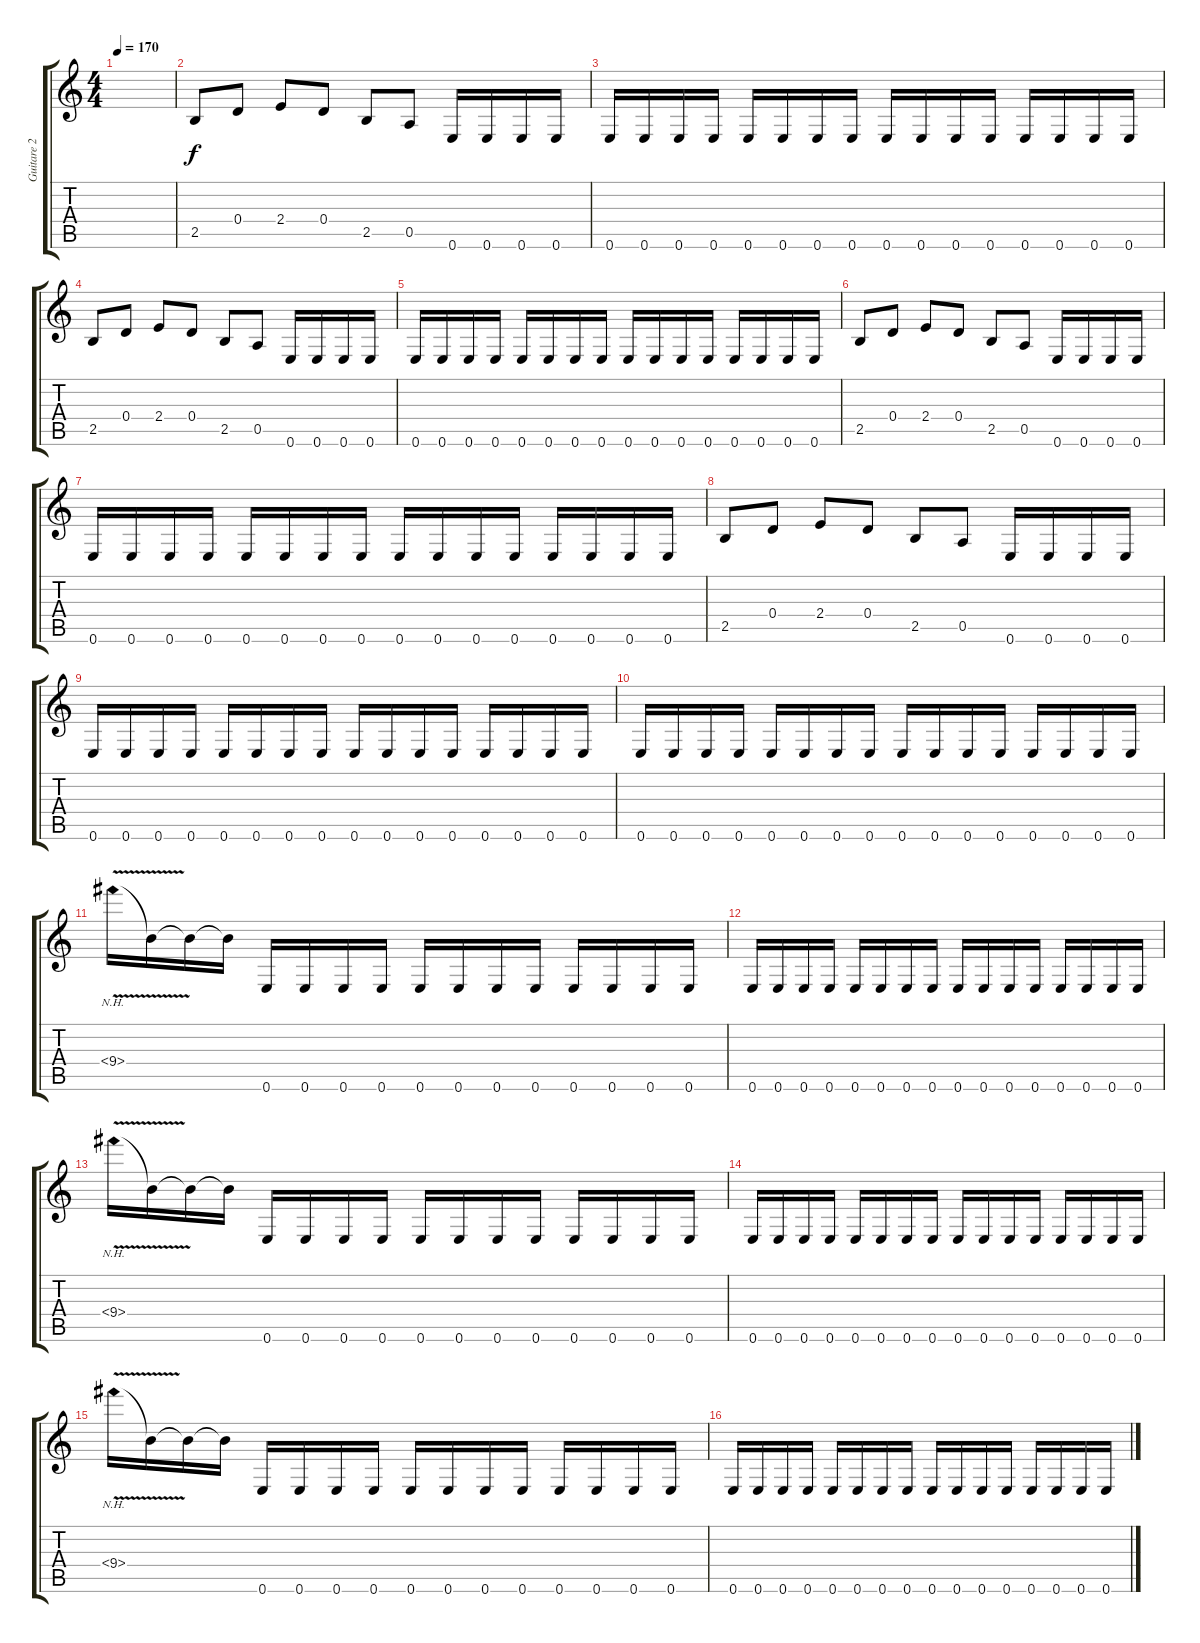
\track ("Guitare 2" "Guitare 2") {instrument distortionguitar}
\staff {score tabs}
\tuning (E4 B3 G3 D3 A2 E2) {hide}
\ts (4 4)
\tempo 170
\clef g2
\ks c
|
2.5.8 0.4.8 2.4.8 0.4.8 2.5.8 0.5.8 0.6.16 0.6.16 0.6.16 0.6.16 |
0.6.16 0.6.16 0.6.16 0.6.16 0.6.16 0.6.16 0.6.16 0.6.16 0.6.16 0.6.16 0.6.16 0.6.16 0.6.16 0.6.16 0.6.16 0.6.16 |
2.5.8 0.4.8 2.4.8 0.4.8 2.5.8 0.5.8 0.6.16 0.6.16 0.6.16 0.6.16 |
0.6.16 0.6.16 0.6.16 0.6.16 0.6.16 0.6.16 0.6.16 0.6.16 0.6.16 0.6.16 0.6.16 0.6.16 0.6.16 0.6.16 0.6.16 0.6.16 |
2.5.8 0.4.8 2.4.8 0.4.8 2.5.8 0.5.8 0.6.16 0.6.16 0.6.16 0.6.16 |
0.6.16 0.6.16 0.6.16 0.6.16 0.6.16 0.6.16 0.6.16 0.6.16 0.6.16 0.6.16 0.6.16 0.6.16 0.6.16 0.6.16 0.6.16 0.6.16 |
2.5.8 0.4.8 2.4.8 0.4.8 2.5.8 0.5.8 0.6.16 0.6.16 0.6.16 0.6.16 |
0.6.16 0.6.16 0.6.16 0.6.16 0.6.16 0.6.16 0.6.16 0.6.16 0.6.16 0.6.16 0.6.16 0.6.16 0.6.16 0.6.16 0.6.16 0.6.16 |
0.6.16 0.6.16 0.6.16 0.6.16 0.6.16 0.6.16 0.6.16 0.6.16 0.6.16 0.6.16 0.6.16 0.6.16 0.6.16 0.6.16 0.6.16 0.6.16 |
9.4{nh v}.16 9.4{t}.16 9.4{t}.16 9.4{t}.16 0.6.16 0.6.16 0.6.16 0.6.16 0.6.16 0.6.16 0.6.16 0.6.16 0.6.16 0.6.16 0.6.16 0.6.16 |
0.6.16 0.6.16 0.6.16 0.6.16 0.6.16 0.6.16 0.6.16 0.6.16 0.6.16 0.6.16 0.6.16 0.6.16 0.6.16 0.6.16 0.6.16 0.6.16 |
9.4{nh v}.16 9.4{t}.16 9.4{t}.16 9.4{t}.16 0.6.16 0.6.16 0.6.16 0.6.16 0.6.16 0.6.16 0.6.16 0.6.16 0.6.16 0.6.16 0.6.16 0.6.16 |
0.6.16 0.6.16 0.6.16 0.6.16 0.6.16 0.6.16 0.6.16 0.6.16 0.6.16 0.6.16 0.6.16 0.6.16 0.6.16 0.6.16 0.6.16 0.6.16 |
9.4{nh v}.16 9.4{t}.16 9.4{t}.16 9.4{t}.16 0.6.16 0.6.16 0.6.16 0.6.16 0.6.16 0.6.16 0.6.16 0.6.16 0.6.16 0.6.16 0.6.16 0.6.16 |
0.6.16 0.6.16 0.6.16 0.6.16 0.6.16 0.6.16 0.6.16 0.6.16 0.6.16 0.6.16 0.6.16 0.6.16 0.6.16 0.6.16 0.6.16 0.6.16
